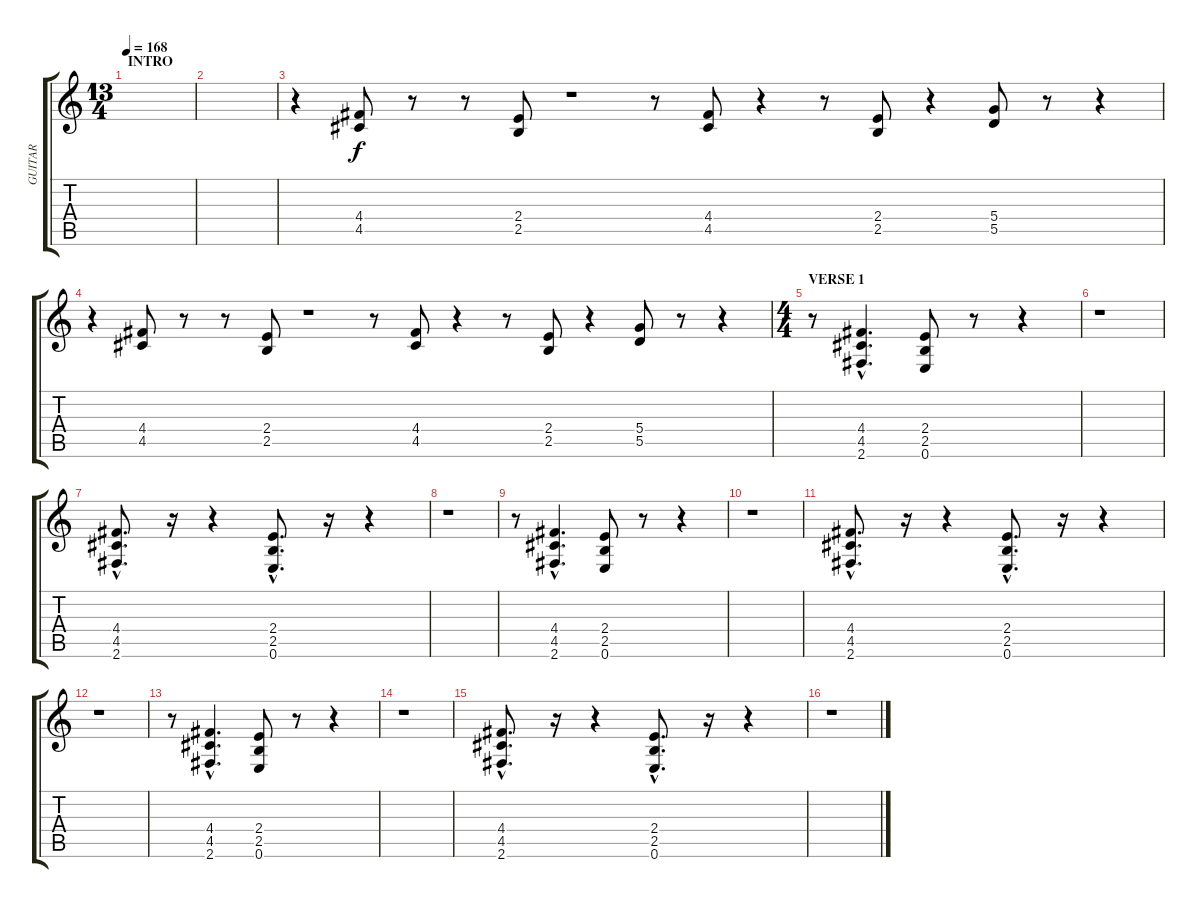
\track ("GUITAR" "GUITAR") {instrument distortionguitar}
\staff {score tabs}
\tuning (E4 B3 G3 D3 A2 E2) {hide}
\ts (13 4)
\section ("" "INTRO")
\tempo 168
\clef g2
\ks c
|
|
r.4 (4.4 4.5).8 r.8 r.8 (2.4 2.5).8 r.1 r.8 (4.4 4.5).8 r.4 r.8 (2.4 2.5).8 r.4 (5.4 5.5).8 r.8 r.4 |
r.4 (4.4 4.5).8 r.8 r.8 (2.4 2.5).8 r.1 r.8 (4.4 4.5).8 r.4 r.8 (2.4 2.5).8 r.4 (5.4 5.5).8 r.8 r.4 |
\ts (4 4)
\section ("" "VERSE 1")
r.8 (4.4{hac} 4.5{hac} 2.6{hac}).4{d} (2.4 2.5 0.6).8 r.8 r.4 |
r.1 |
(4.4{hac} 4.5{hac} 2.6{hac}).8{d} r.16 r.4 (2.4{hac} 2.5{hac} 0.6{hac}).8{d} r.16 r.4 |
r.1 |
r.8 (4.4{hac} 4.5{hac} 2.6{hac}).4{d} (2.4 2.5 0.6).8 r.8 r.4 |
r.1 |
(4.4{hac} 4.5{hac} 2.6{hac}).8{d} r.16 r.4 (2.4{hac} 2.5{hac} 0.6{hac}).8{d} r.16 r.4 |
r.1 |
r.8 (4.4{hac} 4.5{hac} 2.6{hac}).4{d} (2.4 2.5 0.6).8 r.8 r.4 |
r.1 |
(4.4{hac} 4.5{hac} 2.6{hac}).8{d} r.16 r.4 (2.4{hac} 2.5{hac} 0.6{hac}).8{d} r.16 r.4 |
r.1
